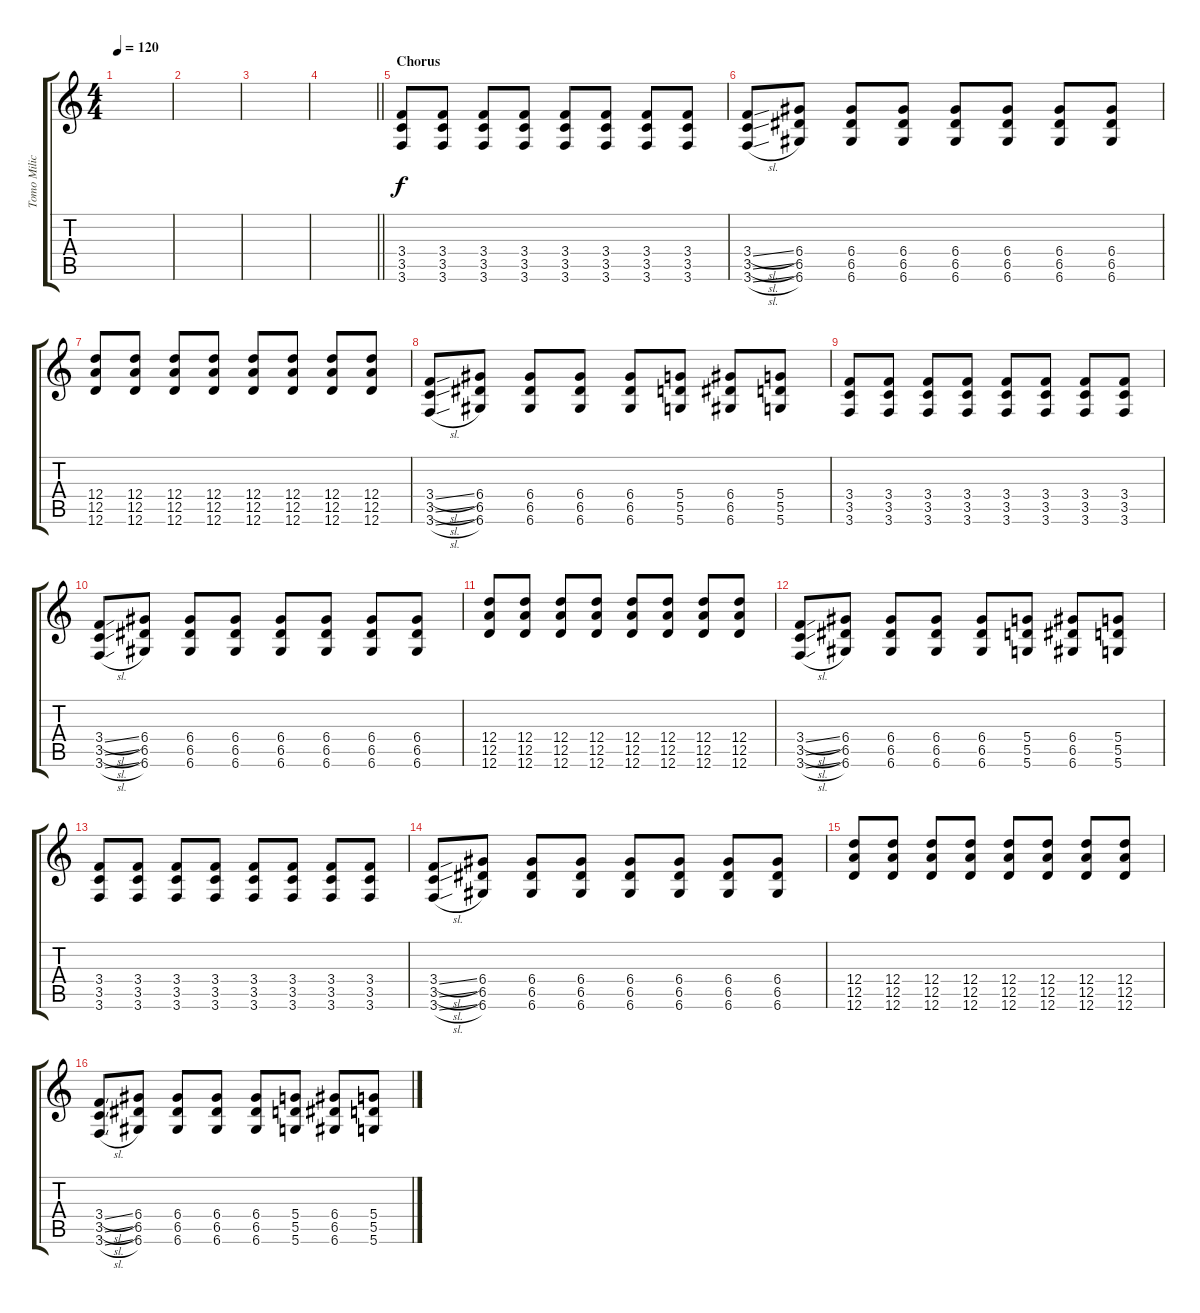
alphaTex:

\track ("Tomo Milicevic(Guitar)" "Tomo Milic") {instrument overdrivenguitar}
\staff {score tabs}
\tuning (E4 B3 G3 D3 A2 D2) {hide}
\ts (4 4)
\tempo 120
\clef g2
\ks c
|
|
|
\barLineRight lightlight
|
\section ("" "Chorus")
(3.4 3.5 3.6).8{volume 16 instrument overdrivenguitar} (3.4 3.5 3.6).8 (3.4 3.5 3.6).8 (3.4 3.5 3.6).8 (3.4 3.5 3.6).8 (3.4 3.5 3.6).8 (3.4 3.5 3.6).8 (3.4 3.5 3.6).8 |
(3.4{sl} 3.5{sl} 3.6{sl}).8 (6.4 6.5 6.6).8 (6.4 6.5 6.6).8 (6.4 6.5 6.6).8 (6.4 6.5 6.6).8 (6.4 6.5 6.6).8 (6.4 6.5 6.6).8 (6.4 6.5 6.6).8 |
(12.4 12.5 12.6).8 (12.4 12.5 12.6).8 (12.4 12.5 12.6).8 (12.4 12.5 12.6).8 (12.4 12.5 12.6).8 (12.4 12.5 12.6).8 (12.4 12.5 12.6).8 (12.4 12.5 12.6).8 |
(3.4{sl} 3.5{sl} 3.6{sl}).8 (6.4 6.5 6.6).8 (6.4 6.5 6.6).8 (6.4 6.5 6.6).8 (6.4 6.5 6.6).8 (5.4 5.5 5.6).8 (6.4 6.5 6.6).8 (5.4 5.5 5.6).8 |
(3.4 3.5 3.6).8 (3.4 3.5 3.6).8 (3.4 3.5 3.6).8 (3.4 3.5 3.6).8 (3.4 3.5 3.6).8 (3.4 3.5 3.6).8 (3.4 3.5 3.6).8 (3.4 3.5 3.6).8 |
(3.4{sl} 3.5{sl} 3.6{sl}).8 (6.4 6.5 6.6).8 (6.4 6.5 6.6).8 (6.4 6.5 6.6).8 (6.4 6.5 6.6).8 (6.4 6.5 6.6).8 (6.4 6.5 6.6).8 (6.4 6.5 6.6).8 |
(12.4 12.5 12.6).8 (12.4 12.5 12.6).8 (12.4 12.5 12.6).8 (12.4 12.5 12.6).8 (12.4 12.5 12.6).8 (12.4 12.5 12.6).8 (12.4 12.5 12.6).8 (12.4 12.5 12.6).8 |
(3.4{sl} 3.5{sl} 3.6{sl}).8 (6.4 6.5 6.6).8 (6.4 6.5 6.6).8 (6.4 6.5 6.6).8 (6.4 6.5 6.6).8 (5.4 5.5 5.6).8 (6.4 6.5 6.6).8 (5.4 5.5 5.6).8 |
(3.4 3.5 3.6).8 (3.4 3.5 3.6).8 (3.4 3.5 3.6).8 (3.4 3.5 3.6).8 (3.4 3.5 3.6).8 (3.4 3.5 3.6).8 (3.4 3.5 3.6).8 (3.4 3.5 3.6).8 |
(3.4{sl} 3.5{sl} 3.6{sl}).8 (6.4 6.5 6.6).8 (6.4 6.5 6.6).8 (6.4 6.5 6.6).8 (6.4 6.5 6.6).8 (6.4 6.5 6.6).8 (6.4 6.5 6.6).8 (6.4 6.5 6.6).8 |
(12.4 12.5 12.6).8 (12.4 12.5 12.6).8 (12.4 12.5 12.6).8 (12.4 12.5 12.6).8 (12.4 12.5 12.6).8 (12.4 12.5 12.6).8 (12.4 12.5 12.6).8 (12.4 12.5 12.6).8 |
(3.4{sl} 3.5{sl} 3.6{sl}).8 (6.4 6.5 6.6).8 (6.4 6.5 6.6).8 (6.4 6.5 6.6).8 (6.4 6.5 6.6).8 (5.4 5.5 5.6).8 (6.4 6.5 6.6).8 (5.4 5.5 5.6).8
